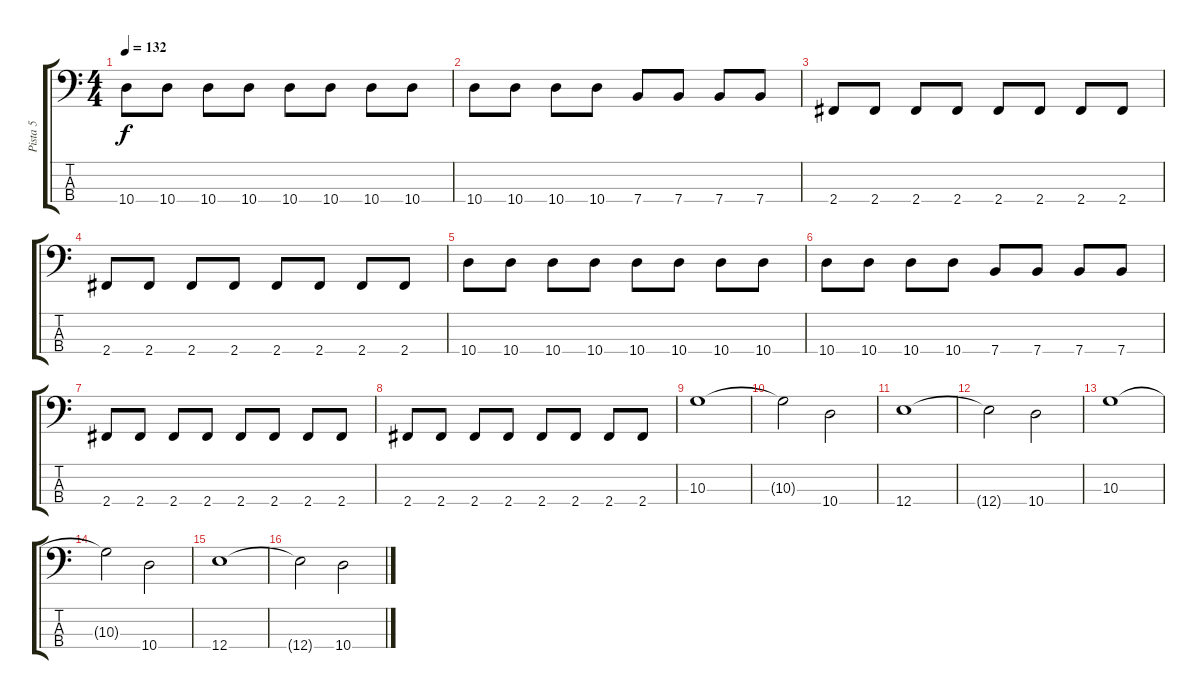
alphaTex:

\track ("Pista 5" "Pista 5") {instrument electricbasspick}
\staff {score tabs}
\tuning (G2 D2 A1 E1) {hide}
\ts (4 4)
\tempo 132
\clef f4
\ks c
10.4.8{dy f} 10.4.8 10.4.8 10.4.8 10.4.8 10.4.8 10.4.8 10.4.8 |
10.4.8 10.4.8 10.4.8 10.4.8 7.4.8 7.4.8 7.4.8 7.4.8 |
2.4.8 2.4.8 2.4.8 2.4.8 2.4.8 2.4.8 2.4.8 2.4.8 |
2.4.8 2.4.8 2.4.8 2.4.8 2.4.8 2.4.8 2.4.8 2.4.8 |
10.4.8 10.4.8 10.4.8 10.4.8 10.4.8 10.4.8 10.4.8 10.4.8 |
10.4.8 10.4.8 10.4.8 10.4.8 7.4.8 7.4.8 7.4.8 7.4.8 |
2.4.8 2.4.8 2.4.8 2.4.8 2.4.8 2.4.8 2.4.8 2.4.8 |
2.4.8 2.4.8 2.4.8 2.4.8 2.4.8 2.4.8 2.4.8 2.4.8 |
10.3.1 |
10.3{t}.2 10.4.2 |
12.4.1 |
12.4{t}.2 10.4.2 |
10.3.1 |
10.3{t}.2 10.4.2 |
12.4.1 |
12.4{t}.2 10.4.2
